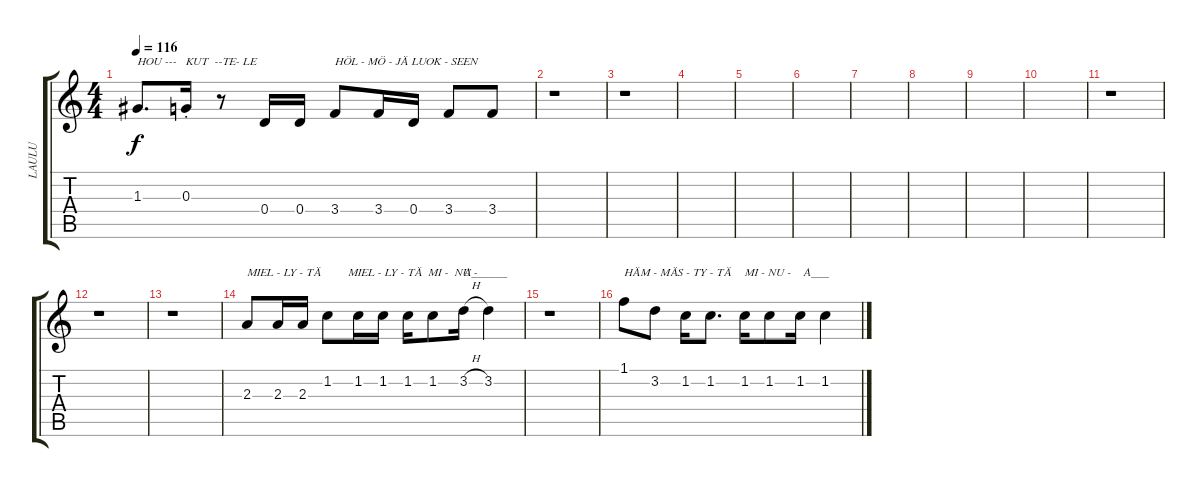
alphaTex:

\track ("LAULU" "LAULU") {instrument electricguitarjazz}
\staff {score tabs}
\tuning (E4 B3 G3 D3 A2 E2) {hide}
\ts (4 4)
\tempo 116
\clef g2
\ks c
1.3.8{d txt "HOU ---   KUT  --TE- LE" dy f} 0.3{st}.16 r.8 0.4.16 0.4.16 3.4.8{txt "HÖL - MÖ - JÄ LUOK - SEEN"} 3.4.16 0.4.16 3.4.8 3.4.8 |
r.1 |
r.1 |
|
|
|
|
|
|
|
r.1 |
r.1 |
r.1 |
2.3.8{txt "MIEL - LY - TÄ         MIEL - LY - TÄ  MI -  NU -"} 2.3.16 2.3.16 1.2.8 1.2.16 1.2.16 1.2.16 1.2.8 3.2{h}.16{txt "A______"} 3.2.4 |
r.1 |
1.1.8{txt "HÄM - MÄS - TY - TÄ"} 3.2.8 1.2.16 1.2.8{d} 1.2.16{txt "MI - NU -    A___"} 1.2.8 1.2.16 1.2.4
